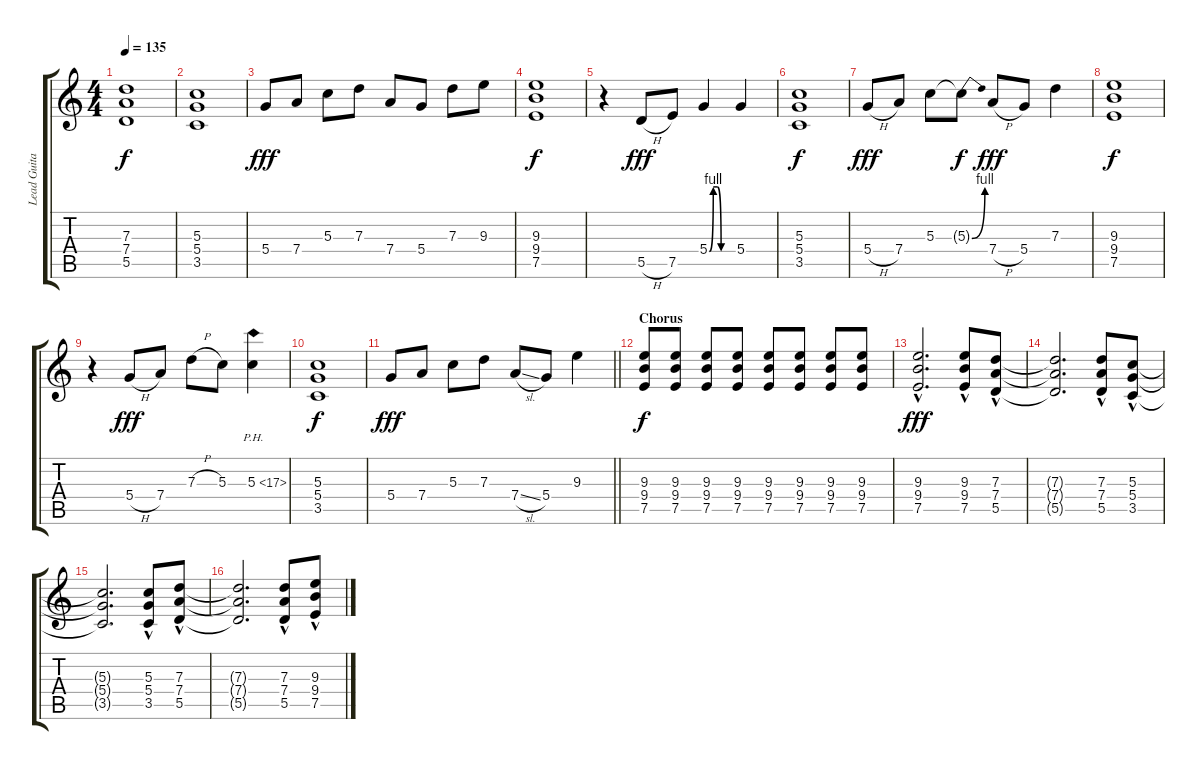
\track ("Lead Guitar" "Lead Guita") {instrument overdrivenguitar}
\staff {score tabs}
\tuning (E4 B3 G3 D3 A2 E2) {hide}
\ts (4 4)
\tempo 135
\clef g2
\ks c
(7.3 7.4 5.5).1{dy f} |
(5.3 5.4 3.5).1 |
5.4.8{dy fff} 7.4.8 5.3.8 7.3.8 7.4.8 5.4.8 7.3.8 9.3.8 |
(9.3 9.4 7.5).1{dy f} |
r.4{volume 12} 5.5{h}.8{dy fff} 7.5.8 5.4{be (custom 0 0 10 4 20 4 30 0 60 0)}.4 5.4.4 |
(5.3 5.4 3.5).1{dy f} |
5.4{h}.8{dy fff} 7.4.8 5.3.8 5.3{be (bend 0 0 60 4) t}.8{dy f} 7.4{h}.8{dy fff} 5.4.8 7.3.4 |
(9.3 9.4 7.5).1{dy f} |
r.4 5.4{h}.8{dy fff} 7.4.8 7.3{h}.8 5.3.8 5.3{ph 12}.4 |
(5.3 5.4 3.5).1{dy f} |
\barLineRight lightlight
5.4.8{dy fff} 7.4.8 5.3.8 7.3.8 7.4{sl}.8 5.4.8 9.3.4 |
\section ("" "Chorus")
(9.3 9.4 7.5).8{dy f volume 10} (9.3 9.4 7.5).8 (9.3 9.4 7.5).8 (9.3 9.4 7.5).8 (9.3 9.4 7.5).8 (9.3 9.4 7.5).8 (9.3 9.4 7.5).8 (9.3 9.4 7.5).8 |
(9.3{hac} 9.4{hac} 7.5{hac}).2{d dy fff} (9.3{hac} 9.4{hac} 7.5{hac}).8 (7.3{hac} 7.4{hac} 5.5{hac}).8 |
(7.3{t} 7.4{t} 5.5{t}).2{d} (7.3{hac} 7.4{hac} 5.5{hac}).8 (5.3{hac} 5.4{hac} 3.5{hac}).8 |
(5.3{t} 5.4{t} 3.5{t}).2{d} (5.3{hac} 5.4{hac} 3.5{hac}).8 (7.3{hac} 7.4{hac} 5.5{hac}).8 |
(7.3{t} 7.4{t} 5.5{t}).2{d} (7.3{hac} 7.4{hac} 5.5{hac}).8 (9.3{hac} 9.4{hac} 7.5{hac}).8
